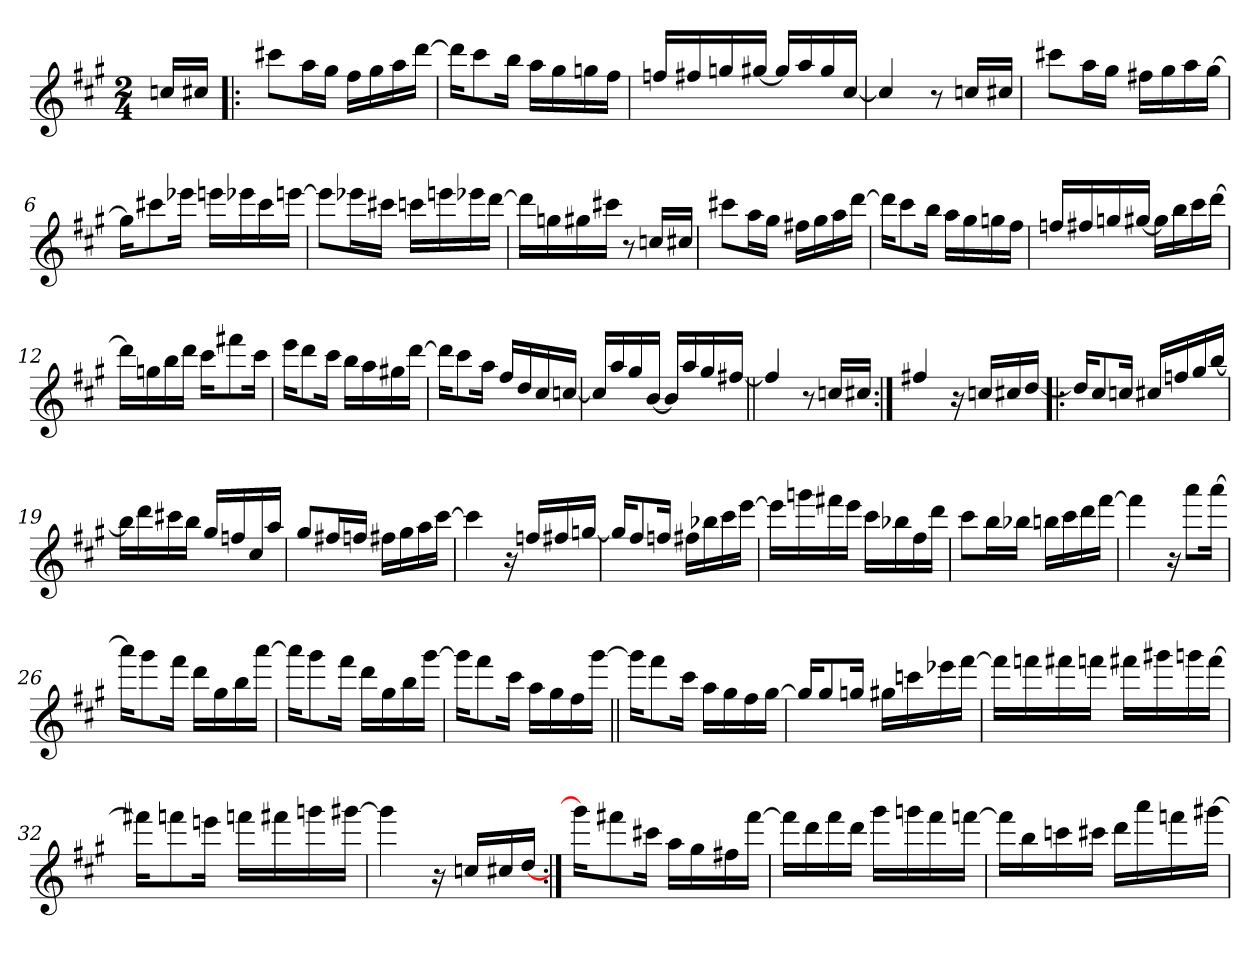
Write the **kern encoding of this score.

**kern
*part1
*staff1
*clefG2
*k[f#c#g#]
*f#:
*M2/4
=
16ccn/LL
16cc#X/JJ
=1!|:
8ccc#X\L
16aa\L
16gg#\JJ
16ff#\LL
16gg#\
16aa\
[16ddd\JJ
=2
16ddd\KL]
8ccc#\
16bb\Jk
16aa\LL
16gg#\
16ggn\
16ff#\JJ
=3
16ffn/LL
16ff#X/
16ggn/
[16gg#X/JJ
16gg#/LL]
16aa/
16gg#/
[16cc#/JJ
=4
4cc#/]
8r
16ccn/LL
16cc#X/JJ
!!LO:LB:g=z
=5
8ccc#X\L
16aa\L
16gg#\JJ
16ff#X\LL
16gg#\
16aa\
[16gg#\JJ
=6
16gg#\KL]
8ccc#X\
16eee-X\Jk
16eeen\LL
16eee-X\
16ccc#\
[16eeen\JJ
=7
8eeen\L]
16eee-X\L
16ccc#X\JJ
16cccn\LL
16eeen\
16eee-X\
[16ddd\JJ
=8
16ddd\LL]
16ggn\
16gg#X\
16ccc#X\JJ
8r
16ccn/LL
16cc#X/JJ
!!LO:LB:g=z
=9
8ccc#X\L
16aa\L
16gg#\JJ
16ff#X\LL
16gg#\
16aa\
[16ddd\JJ
=10
16ddd\KL]
8ccc#\
16bb\Jk
16aa\LL
16gg#\
16ggn\
16ff#\JJ
=11
16ffn/LL
16ff#X/
16ggn/
[16gg#X/JJ
16gg#\LL]
16bb\
16ccc#\
[16ddd\JJ
=12
16ddd\LL]
16ggn\
16bb\
16ddd\JJ
16ccc#\KL
8fff#X\
16ccc#\Jk
!!LO:LB:g=z
=13
16eee\KL
8ddd\
16ccc#\Jk
16bb\LL
16aa\
16gg#X\
[16ddd\JJ
=14
16ddd\KL]
8ccc#\
16aa\Jk
16ff#/LL
16dd/
16cc#/
[16ccn/JJ
=15
16ccn/LL]
16aa/
16gg#/
[16b/JJ
16b/LL]
16aa/
16gg#/
[16ff#X/JJ
=16||
4ff#/]
8r
16ccn/LL
16cc#X/JJ
=17:|!
4ff#X/
16r
16ccn/LL
16cc#X/
[16dd/JJ
!!LO:LB:g=z
=18!|:
16dd/KL]
8cc#/
16ccn/Jk
16cc#X/LL
16ffn/
16gg#/
[16bb/JJ
=19
16bb\LL]
16ddd\
16ccc#X\
16bb\JJ
16gg#/LL
16ffn/
16cc#/
16aa/JJ
=20
8gg#/L
16ff#X/L
16ffn/JJ
16ff#X\LL
16gg#\
16aa\
[16ccc#\JJ
=21
4ccc#\]
16r
16ffn/LL
16ff#X/
[16ggn/JJ
!!LO:LB:g=z
=22
16ggn/KL]
8ff#/
16ffn/Jk
16ff#X\LL
16bb-X\
16ccc#\
[16eee\JJ
=23
16eee\LL]
16gggn\
16fff#X\
16eee\JJ
16ccc#\LL
16bb-X\
16ff#\
16ddd\JJ
=24
8ccc#\L
16bb\L
16bb-X\JJ
16bbn\LL
16ccc#\
16ddd\
[16fff#\JJ
=25
4fff#\]
16r
8aaa\L
[16aaa\Jk
=26
16aaa\KL]
8ggg#\
16fff#\Jk
16ddd\LL
16gg#\
16bb\
[16aaa\JJ
!!LO:LB:g=z
=27
16aaa\KL]
8ggg#\
16fff#\Jk
16ddd\LL
16gg#\
16bb\
[16ggg#\JJ
=28
16ggg#\KL]
8fff#\
16ccc#\Jk
16aa\LL
16gg#\
16ff#\
[16ggg#\JJ
=29||
16ggg#\KL]
8fff#\
16ccc#\Jk
16aa\LL
16gg#\
16ff#\
[16gg#\JJ
=30
16gg#/KL]
8gg#/
16ggn/Jk
16gg#X\LL
16cccn\
16eee-X\
[16fff#\JJ
!!LO:LB:g=z
=31
16fff#\LL]
16fffn\
16fff#X\
16fffn\JJ
16fff#X\LL
16ggg#X\
16gggn\
[16fff#\JJ
=32
16fff#X\KL]
8fffn\
16eeen\Jk
16fffn\LL
16fff#X\
16gggn\
[16ggg#X\JJ
=33
4ggg#\]
16r
16ccn/LL
16cc#X/
[16dd/JJ
=34:|!
16ggg#\KL]
8fff#X\
16ccc#X\Jk
16aa\LL
16gg#\
16ff#X\
[16fff#\JJ
!!LO:LB:g=z
=35
16fff#\LL]
16ddd\
16fff#\
16ddd\JJ
16ggg#\LL
16gggn\
16fff#\
[16fffn\JJ
=36
16fffn\LL]
16bb\
16cccn\
16ccc#X\JJ
16ddd\LL
16aaa\
16fffn\
[16ggg#X\JJ
=
*-
